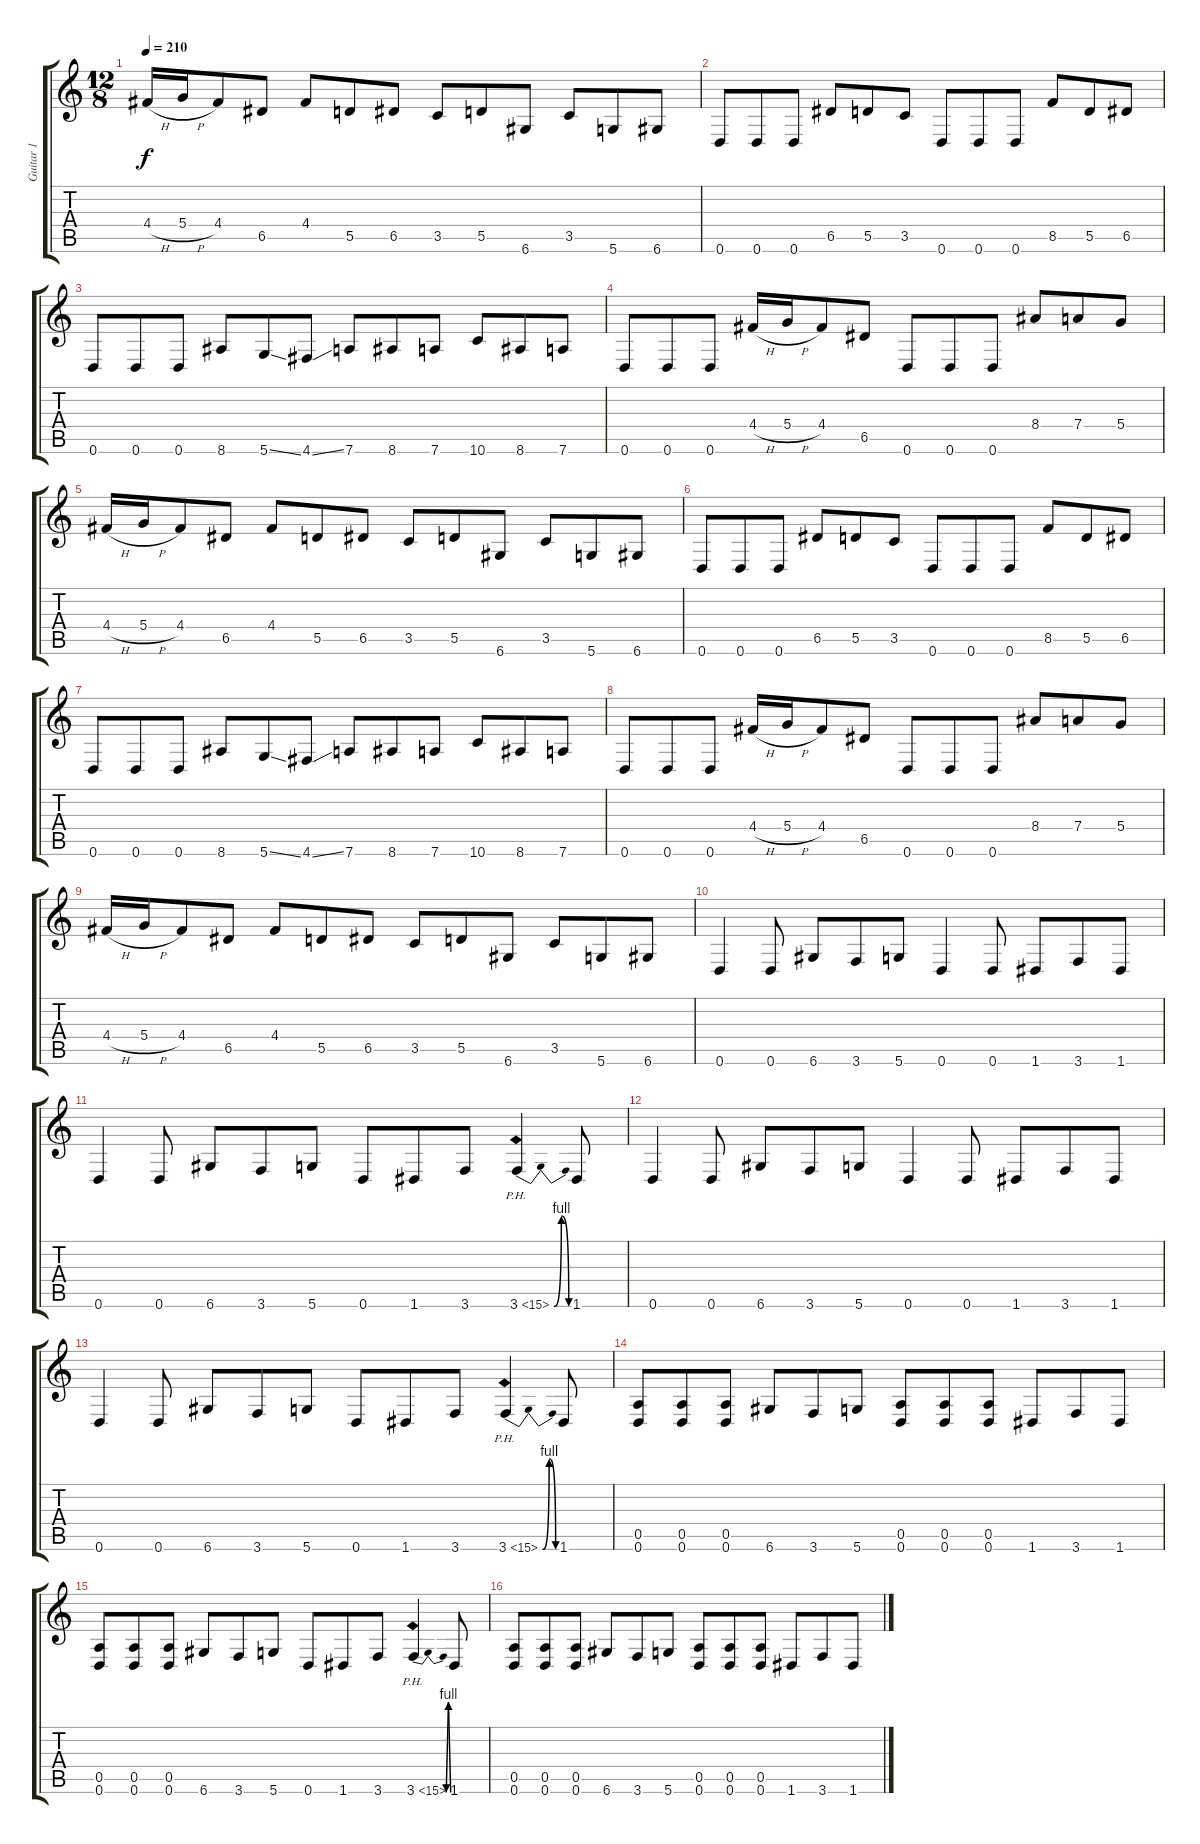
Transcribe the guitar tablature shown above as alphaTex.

\track ("Guitar 1" "Guitar 1") {instrument distortionguitar}
\staff {score tabs}
\tuning (E4 B3 G3 D3 A2 D2) {hide}
\ts (12 8)
\tempo 210
\clef g2
\ks c
4.4{h}.16{dy f} 5.4{h}.16 4.4.8 6.5.8 4.4.8 5.5.8 6.5.8 3.5.8 5.5.8 6.6.8 3.5.8 5.6.8 6.6.8 |
0.6.8 0.6.8 0.6.8 6.5.8 5.5.8 3.5.8 0.6.8 0.6.8 0.6.8 8.5.8 5.5.8 6.5.8 |
0.6.8 0.6.8 0.6.8 8.6.8 5.6{ss}.8 4.6{ss}.8 7.6.8 8.6.8 7.6.8 10.6.8 8.6.8 7.6.8 |
0.6.8 0.6.8 0.6.8 4.4{h}.16 5.4{h}.16 4.4.8 6.5.8 0.6.8 0.6.8 0.6.8 8.4.8 7.4.8 5.4.8 |
4.4{h}.16 5.4{h}.16 4.4.8 6.5.8 4.4.8 5.5.8 6.5.8 3.5.8 5.5.8 6.6.8 3.5.8 5.6.8 6.6.8 |
0.6.8 0.6.8 0.6.8 6.5.8 5.5.8 3.5.8 0.6.8 0.6.8 0.6.8 8.5.8 5.5.8 6.5.8 |
0.6.8 0.6.8 0.6.8 8.6.8 5.6{ss}.8 4.6{ss}.8 7.6.8 8.6.8 7.6.8 10.6.8 8.6.8 7.6.8 |
0.6.8 0.6.8 0.6.8 4.4{h}.16 5.4{h}.16 4.4.8 6.5.8 0.6.8 0.6.8 0.6.8 8.4.8 7.4.8 5.4.8 |
4.4{h}.16 5.4{h}.16 4.4.8 6.5.8 4.4.8 5.5.8 6.5.8 3.5.8 5.5.8 6.6.8 3.5.8 5.6.8 6.6.8 |
0.6.4 0.6.8 6.6.8 3.6.8 5.6.8 0.6.4 0.6.8 1.6.8 3.6.8 1.6.8 |
0.6.4 0.6.8 6.6.8 3.6.8 5.6.8 0.6.8 1.6.8 3.6.8 3.6{be (bendrelease 0 0 30 4 30 4 60 0) ph 12}.4 1.6.8 |
0.6.4 0.6.8 6.6.8 3.6.8 5.6.8 0.6.4 0.6.8 1.6.8 3.6.8 1.6.8 |
0.6.4 0.6.8 6.6.8 3.6.8 5.6.8 0.6.8 1.6.8 3.6.8 3.6{be (bendrelease 0 0 30 4 30 4 60 0) ph 12}.4 1.6.8 |
(0.5 0.6).8 (0.5 0.6).8 (0.5 0.6).8 6.6.8 3.6.8 5.6.8 (0.5 0.6).8 (0.5 0.6).8 (0.5 0.6).8 1.6.8 3.6.8 1.6.8 |
(0.5 0.6).8 (0.5 0.6).8 (0.5 0.6).8 6.6.8 3.6.8 5.6.8 0.6.8 1.6.8 3.6.8 3.6{be (bendrelease 0 0 30 4 30 4 60 0) ph 12}.4 1.6.8 |
(0.5 0.6).8 (0.5 0.6).8 (0.5 0.6).8 6.6.8 3.6.8 5.6.8 (0.5 0.6).8 (0.5 0.6).8 (0.5 0.6).8 1.6.8 3.6.8 1.6.8
